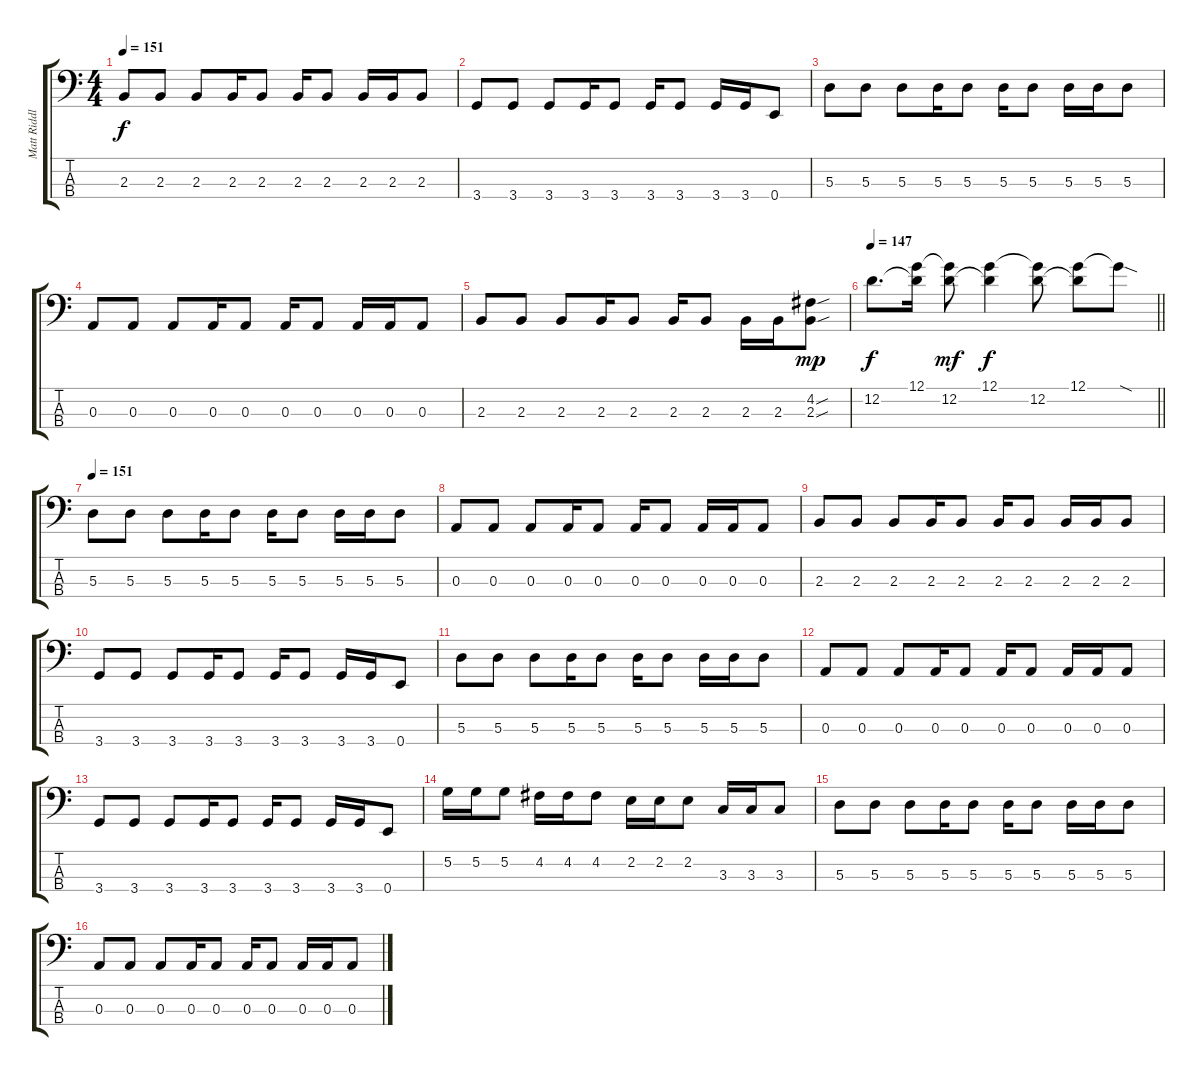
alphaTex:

\track ("Matt Riddle" "Matt Riddl") {instrument electricbassfinger}
\staff {score tabs}
\tuning (G2 D2 A1 E1) {hide}
\ts (4 4)
\tempo 151
\clef f4
\ks c
2.3.8{dy f} 2.3.8 2.3.8 2.3.16 2.3.8 2.3.16 2.3.8 2.3.16 2.3.16 2.3.8 |
3.4.8 3.4.8 3.4.8 3.4.16 3.4.8 3.4.16 3.4.8 3.4.16 3.4.16 0.4.8 |
5.3.8 5.3.8 5.3.8 5.3.16 5.3.8 5.3.16 5.3.8 5.3.16 5.3.16 5.3.8 |
0.3.8 0.3.8 0.3.8 0.3.16 0.3.8 0.3.16 0.3.8 0.3.16 0.3.16 0.3.8 |
2.3.8 2.3.8 2.3.8 2.3.16 2.3.8 2.3.16 2.3.8 2.3.16 2.3.16 (4.2{sou} 2.3{sou}).8{dy mp} |
\tempo 147
\barLineRight lightlight
12.2.8{d dy f} (12.1 12.2{t}).16 (12.1{t} 12.2).8{dy mf} (12.1 12.2{t}).4{dy f} (12.1{t} 12.2).8 (12.1 12.2{t}).8 12.1{sod t}.8 |
\section ("" "")
\tempo 151
5.3.8 5.3.8 5.3.8 5.3.16 5.3.8 5.3.16 5.3.8 5.3.16 5.3.16 5.3.8 |
0.3.8 0.3.8 0.3.8 0.3.16 0.3.8 0.3.16 0.3.8 0.3.16 0.3.16 0.3.8 |
2.3.8 2.3.8 2.3.8 2.3.16 2.3.8 2.3.16 2.3.8 2.3.16 2.3.16 2.3.8 |
3.4.8 3.4.8 3.4.8 3.4.16 3.4.8 3.4.16 3.4.8 3.4.16 3.4.16 0.4.8 |
5.3.8 5.3.8 5.3.8 5.3.16 5.3.8 5.3.16 5.3.8 5.3.16 5.3.16 5.3.8 |
0.3.8 0.3.8 0.3.8 0.3.16 0.3.8 0.3.16 0.3.8 0.3.16 0.3.16 0.3.8 |
3.4.8 3.4.8 3.4.8 3.4.16 3.4.8 3.4.16 3.4.8 3.4.16 3.4.16 0.4.8 |
5.2.16 5.2.16 5.2.8 4.2.16 4.2.16 4.2.8 2.2.16 2.2.16 2.2.8 3.3.16 3.3.16 3.3.8 |
5.3.8 5.3.8 5.3.8 5.3.16 5.3.8 5.3.16 5.3.8 5.3.16 5.3.16 5.3.8 |
0.3.8 0.3.8 0.3.8 0.3.16 0.3.8 0.3.16 0.3.8 0.3.16 0.3.16 0.3.8
